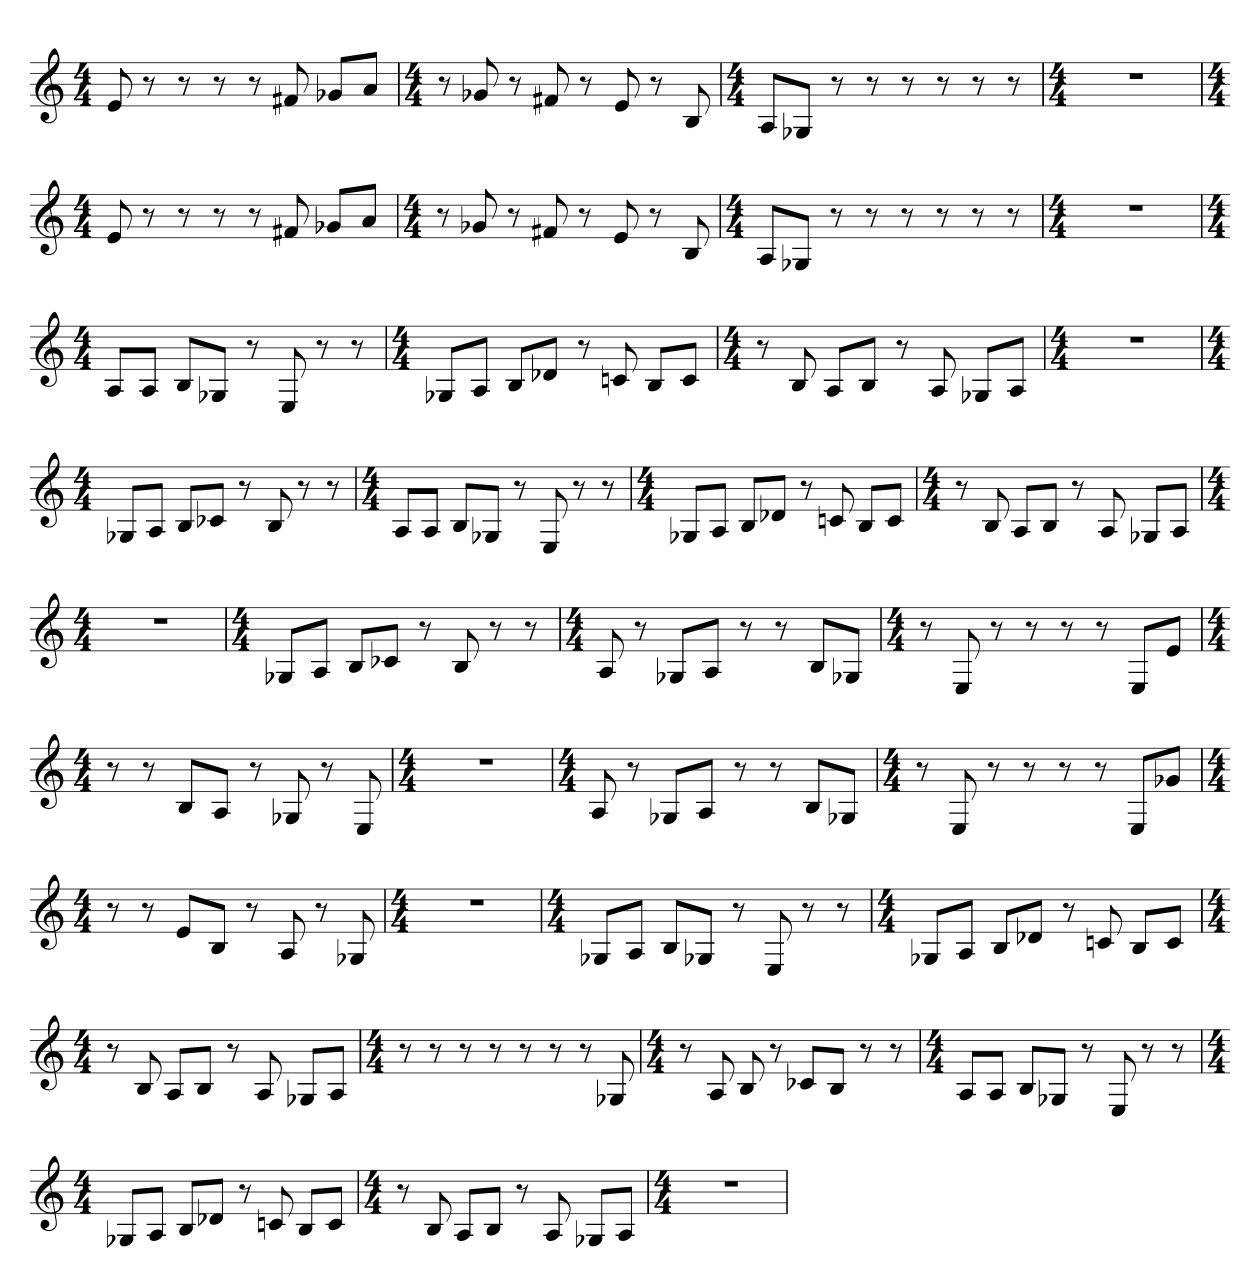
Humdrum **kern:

**kern
*part1
*staff1
*M4/4
=
8e
8r
8r
8r
8r
8f#X
8g-XL
8aJ
=
*M4/4
8r
8g-X
8r
8f#X
8r
8e
8r
8B
=
*M4/4
8AL
8G-XJ
8r
8r
8r
8r
8r
8r
=
*M4/4
1r
=
*M4/4
8e
8r
8r
8r
8r
8f#X
8g-XL
8aJ
=
*M4/4
8r
8g-X
8r
8f#X
8r
8e
8r
8B
=
*M4/4
8AL
8G-XJ
8r
8r
8r
8r
8r
8r
=
*M4/4
1r
=
*M4/4
8AL
8AJ
8BL
8G-XJ
8r
8E
8r
8r
=
*M4/4
8G-XL
8AJ
8BL
8d-XJ
8r
8cn
8BL
8cJ
=
*M4/4
8r
8B
8AL
8BJ
8r
8A
8G-XL
8AJ
=
*M4/4
1r
=
*M4/4
8G-XL
8AJ
8BL
8c-XJ
8r
8B
8r
8r
=
*M4/4
8AL
8AJ
8BL
8G-XJ
8r
8E
8r
8r
=
*M4/4
8G-XL
8AJ
8BL
8d-XJ
8r
8cn
8BL
8cJ
=
*M4/4
8r
8B
8AL
8BJ
8r
8A
8G-XL
8AJ
=
*M4/4
1r
=
*M4/4
8G-XL
8AJ
8BL
8c-XJ
8r
8B
8r
8r
=
*M4/4
8A
8r
8G-XL
8AJ
8r
8r
8BL
8G-XJ
=
*M4/4
8r
8E
8r
8r
8r
8r
8EL
8eJ
=
*M4/4
8r
8r
8BL
8AJ
8r
8G-X
8r
8E
=
*M4/4
1r
=
*M4/4
8A
8r
8G-XL
8AJ
8r
8r
8BL
8G-XJ
=
*M4/4
8r
8E
8r
8r
8r
8r
8EL
8g-XJ
=
*M4/4
8r
8r
8eL
8BJ
8r
8A
8r
8G-X
=
*M4/4
1r
=
*M4/4
8G-XL
8AJ
8BL
8G-XJ
8r
8E
8r
8r
=
*M4/4
8G-XL
8AJ
8BL
8d-XJ
8r
8cn
8BL
8cJ
=
*M4/4
8r
8B
8AL
8BJ
8r
8A
8G-XL
8AJ
=
*M4/4
8r
8r
8r
8r
8r
8r
8r
8G-X
=
*M4/4
8r
8A
8B
8r
8c-XL
8BJ
8r
8r
=
*M4/4
8AL
8AJ
8BL
8G-XJ
8r
8E
8r
8r
=
*M4/4
8G-XL
8AJ
8BL
8d-XJ
8r
8cn
8BL
8cJ
=
*M4/4
8r
8B
8AL
8BJ
8r
8A
8G-XL
8AJ
=
*M4/4
1r
=
*-
